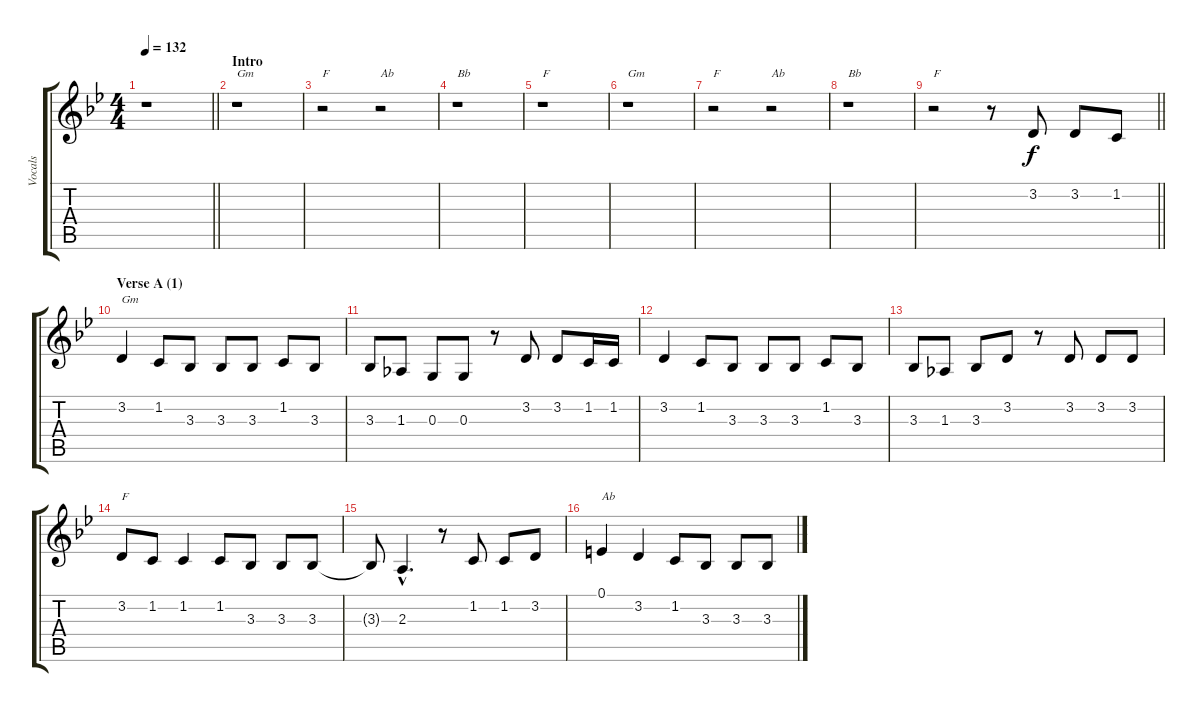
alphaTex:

\track ("Vocals" "Vocals") {instrument sopranosax}
\staff {score tabs}
\tuning (E4 B3 G3 D3 A2 E2) {hide}
\ts (4 4)
\tempo 132
\clef g2
\barLineRight lightlight
\ks bb
r.1{dy f instrument sopranosax} |
\section ("" "Intro")
r.1{txt "Gm"} |
r.2{txt "F"} r.2{txt "Ab"} |
r.1{txt "Bb"} |
r.1{txt "F"} |
r.1{txt "Gm"} |
r.2{txt "F"} r.2{txt "Ab"} |
r.1{txt "Bb"} |
\barLineRight lightlight
r.2{txt "F"} r.8 3.2.8 3.2.8 1.2.8 |
\section ("" "Verse A (1)")
3.2.4{txt "Gm"} 1.2.8 3.3.8 3.3.8 3.3.8 1.2.8 3.3.8 |
3.3.8 1.3.8 0.3.8 0.3.8 r.8 3.2.8 3.2.8 1.2.16 1.2.16 |
3.2.4 1.2.8 3.3.8 3.3.8 3.3.8 1.2.8 3.3.8 |
3.3.8 1.3.8 3.3.8 3.2.8 r.8 3.2.8 3.2.8 3.2.8 |
3.2.8{txt "F"} 1.2.8 1.2.4 1.2.8 3.3.8 3.3.8 3.3.8 |
3.3{t}.8 2.3{hac}.4{d} r.8 1.2.8 1.2.8 3.2.8 |
0.1.4{txt "Ab"} 3.2.4 1.2.8 3.3.8 3.3.8 3.3.8
